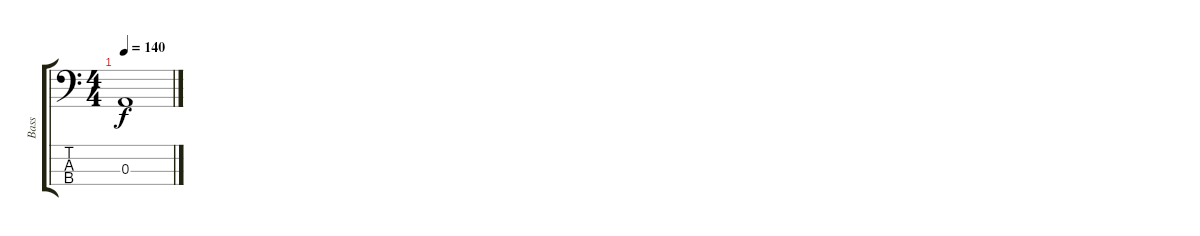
\track ("Bass" "Bass") {instrument electricbasspick}
\staff {score tabs}
\tuning (G2 D2 A1 E1) {hide}
\ts (4 4)
\tempo 140
\clef f4
\ks c
0.3{t}.1{dy f}
